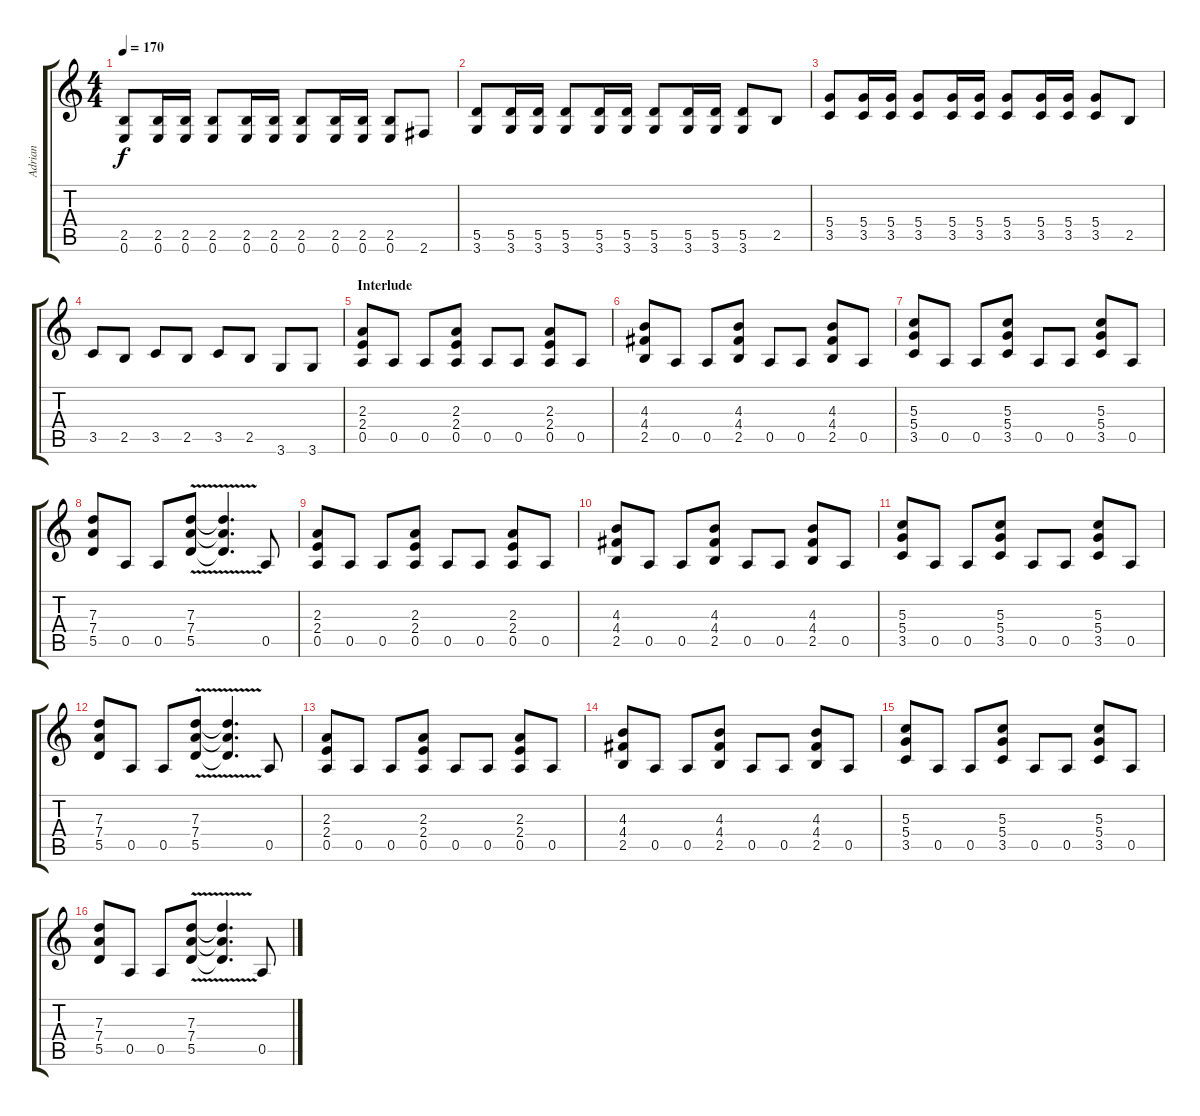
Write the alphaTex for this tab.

\track ("Adrian" "Adrian") {instrument distortionguitar}
\staff {score tabs}
\tuning (E4 B3 G3 D3 A2 E2) {hide}
\ts (4 4)
\tempo 170
\clef g2
\ks c
(2.5 0.6).8{dy f} (2.5 0.6).16 (2.5 0.6).16 (2.5 0.6).8 (2.5 0.6).16 (2.5 0.6).16 (2.5 0.6).8 (2.5 0.6).16 (2.5 0.6).16 (2.5 0.6).8 2.6.8 |
(5.5 3.6).8 (5.5 3.6).16 (5.5 3.6).16 (5.5 3.6).8 (5.5 3.6).16 (5.5 3.6).16 (5.5 3.6).8 (5.5 3.6).16 (5.5 3.6).16 (5.5 3.6).8 2.5.8 |
(5.4 3.5).8 (5.4 3.5).16 (5.4 3.5).16 (5.4 3.5).8 (5.4 3.5).16 (5.4 3.5).16 (5.4 3.5).8 (5.4 3.5).16 (5.4 3.5).16 (5.4 3.5).8 2.5.8 |
3.5.8 2.5.8 3.5.8 2.5.8 3.5.8 2.5.8 3.6.8 3.6.8 |
\section ("" "Interlude")
(2.3 2.4 0.5).8 0.5.8 0.5.8 (2.3 2.4 0.5).8 0.5.8 0.5.8 (2.3 2.4 0.5).8 0.5.8 |
(4.3 4.4 2.5).8 0.5.8 0.5.8 (4.3 4.4 2.5).8 0.5.8 0.5.8 (4.3 4.4 2.5).8 0.5.8 |
(5.3 5.4 3.5).8 0.5.8 0.5.8 (5.3 5.4 3.5).8 0.5.8 0.5.8 (5.3 5.4 3.5).8 0.5.8 |
(7.3 7.4 5.5).8 0.5.8 0.5.8 (7.3{v} 7.4 5.5).8 (7.3{t} 7.4{t} 5.5{t}).4{d} 0.5.8 |
(2.3 2.4 0.5).8 0.5.8 0.5.8 (2.3 2.4 0.5).8 0.5.8 0.5.8 (2.3 2.4 0.5).8 0.5.8 |
(4.3 4.4 2.5).8 0.5.8 0.5.8 (4.3 4.4 2.5).8 0.5.8 0.5.8 (4.3 4.4 2.5).8 0.5.8 |
(5.3 5.4 3.5).8 0.5.8 0.5.8 (5.3 5.4 3.5).8 0.5.8 0.5.8 (5.3 5.4 3.5).8 0.5.8 |
(7.3 7.4 5.5).8 0.5.8 0.5.8 (7.3{v} 7.4 5.5).8 (7.3{t} 7.4{t} 5.5{t}).4{d} 0.5.8 |
(2.3 2.4 0.5).8 0.5.8 0.5.8 (2.3 2.4 0.5).8 0.5.8 0.5.8 (2.3 2.4 0.5).8 0.5.8 |
(4.3 4.4 2.5).8 0.5.8 0.5.8 (4.3 4.4 2.5).8 0.5.8 0.5.8 (4.3 4.4 2.5).8 0.5.8 |
(5.3 5.4 3.5).8 0.5.8 0.5.8 (5.3 5.4 3.5).8 0.5.8 0.5.8 (5.3 5.4 3.5).8 0.5.8 |
(7.3 7.4 5.5).8 0.5.8 0.5.8 (7.3{v} 7.4 5.5).8 (7.3{t} 7.4{t} 5.5{t}).4{d} 0.5.8
